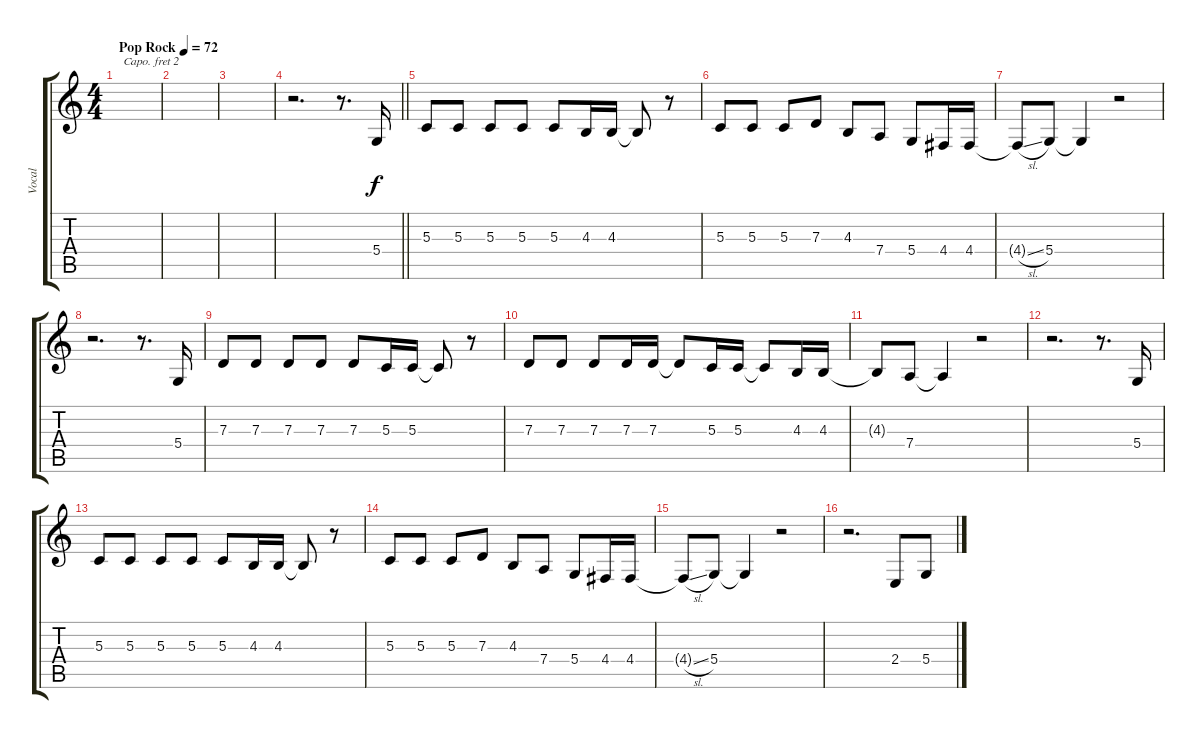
\track ("Vocal" "Vocal") {instrument sopranosax}
\staff {score tabs}
\capo 2
\tuning (D4 A3 F3 C3 G2 D2) {hide}
\ts (4 4)
\tempo (72 "Pop Rock")
\clef g2
\ks c
|
|
|
\barLineRight lightlight
r.2{d} r.8{d} 5.4.16 |
5.3.8 5.3.8 5.3.8 5.3.8 5.3.8 4.3.16 4.3.16{txt ""} 4.3{t}.8 r.8 |
5.3.8 5.3.8 5.3.8 7.3.8 4.3.8 7.4.8 5.4.8 4.4.16 4.4.16 |
4.4{sl t}.8 5.4.8 5.4{t}.4 r.2 |
r.2{d} r.8{d} 5.4.16 |
7.3.8 7.3.8 7.3.8 7.3.8 7.3.8 5.3.16 5.3.16 5.3{t}.8 r.8 |
7.3.8 7.3.8 7.3.8 7.3.16 7.3.16 7.3{t}.8 5.3.16 5.3.16 5.3{t}.8 4.3.16 4.3.16 |
4.3{t}.8 7.4.8 7.4{t}.4 r.2 |
r.2{d} r.8{d} 5.4.16 |
5.3.8 5.3.8 5.3.8 5.3.8 5.3.8 4.3.16 4.3.16 4.3{t}.8 r.8 |
5.3.8 5.3.8 5.3.8 7.3.8 4.3.8 7.4.8 5.4.8 4.4.16 4.4.16 |
4.4{sl t}.8 5.4.8 5.4{t}.4 r.2 |
r.2{d} 2.4.8 5.4.8
